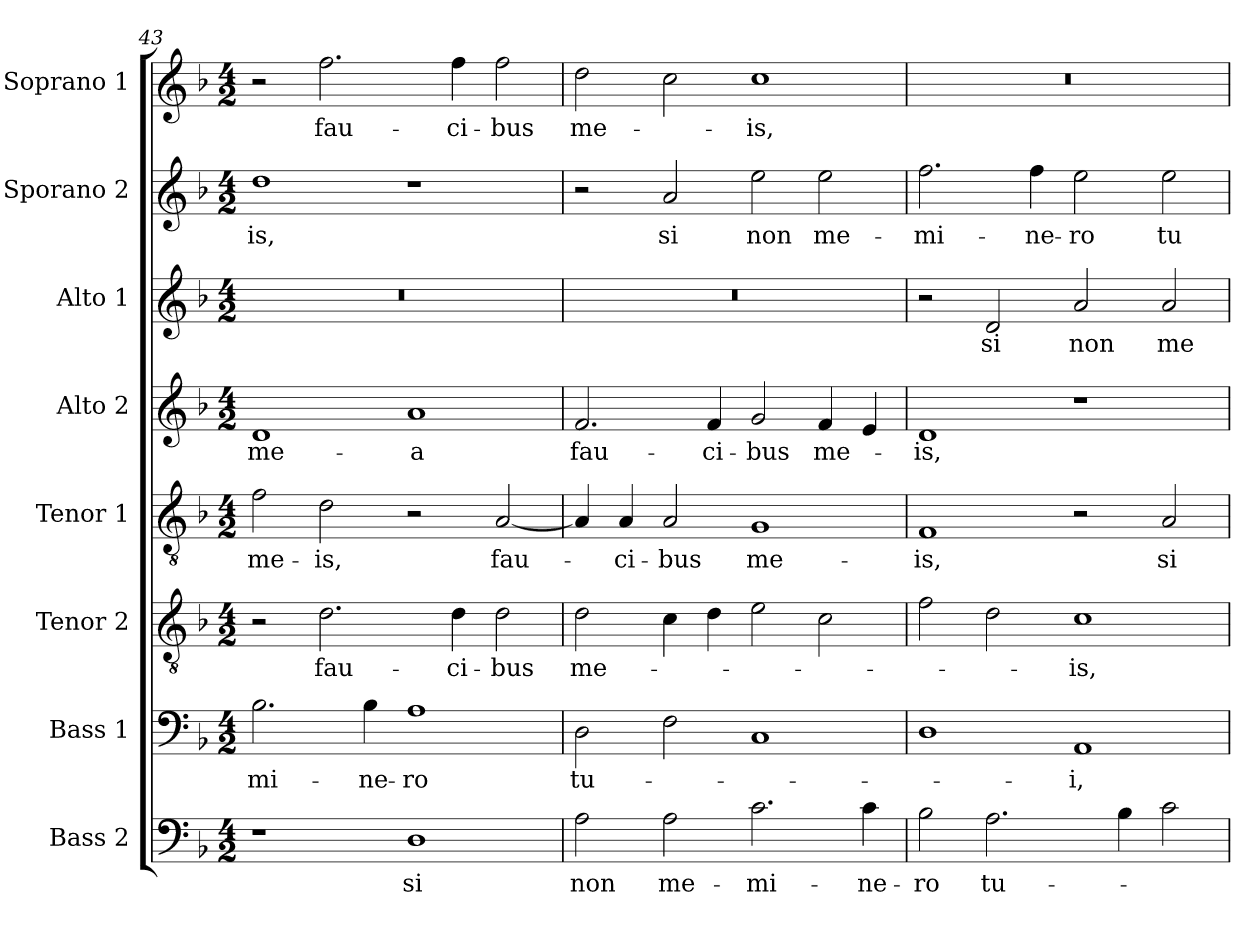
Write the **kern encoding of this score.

**kern	**text	**kern	**text	**kern	**text	**kern	**text	**kern	**text	**kern	**text	**kern	**text	**kern	**text
*part8	*part8	*part7	*part7	*part6	*part6	*part5	*part5	*part4	*part4	*part3	*part3	*part2	*part2	*part1	*part1
*staff8	*staff8	*staff7	*staff7	*staff6	*staff6	*staff5	*staff5	*staff4	*staff4	*staff3	*staff3	*staff2	*staff2	*staff1	*staff1
*I"Bass 2	*	*I"Bass 1	*	*I"Tenor 2	*	*I"Tenor 1	*	*I"Alto 2	*	*I"Alto 1	*	*I"Sporano 2	*	*I"Soprano 1	*
*I'B.	*	*I'B.	*	*I'T.	*	*I'T.	*	*I'A.	*	*I'A.	*	*I'S.	*	*I'S.	*
*clefF4	*	*clefF4	*	*clefGv2	*	*clefGv2	*	*clefG2	*	*clefG2	*	*clefG2	*	*clefG2	*
*	*	*	*	*ITrd7c12	*	*ITrd7c12	*	*	*	*	*	*	*	*	*
*k[b-]	*	*k[b-]	*	*k[b-]	*	*k[b-]	*	*k[b-]	*	*k[b-]	*	*k[b-]	*	*k[b-]	*
*F:	*	*F:	*	*F:	*	*F:	*	*F:	*	*F:	*	*F:	*	*F:	*
*M4/2	*	*M4/2	*	*M4/2	*	*M4/2	*	*M4/2	*	*M4/2	*	*M4/2	*	*M4/2	*
=43	=43	=43	=43	=43	=43	=43	=43	=43	=43	=43	=43	=43	=43	=43	=43
!	!	!	!LO:LY:b:color=#000000	!	!	!	!	!	!	!	!	!	!	!	!
!	!	!	!	!	!	!	!LO:LY:b:color=#000000	!	!	!	!	!	!	!	!
!	!	!	!	!	!	!	!	!	!LO:LY:b:color=#000000	!LO:N:vis=1	!	!	!	!	!
!	!	!	!	!	!	!	!	!	!	!	!	!	!LO:LY:b:color=#000000	!	!
1r	.	2.B-i\	-mi-	2r	.	2Fi\	me-	1di	me-	0r	.	1ddi	-is,	2r	.
!	!	!	!	!	!LO:LY:b:color=#000000	!	!	!	!	!	!	!	!	!	!
!	!	!	!	!	!	!	!LO:LY:b:color=#000000	!	!	!	!	!	!	!	!
!	!	!	!	!	!	!	!	!	!	!	!	!	!	!	!LO:LY:b:color=#000000
.	.	.	.	2.Di\	fau-	2Di\	-is,	.	.	.	.	.	.	2.ffi\	fau-
!	!	!	!LO:LY:b:color=#000000	!	!	!	!	!	!	!	!	!	!	!	!
.	.	4B-i\	-ne-	.	.	.	.	.	.	.	.	.	.	.	.
!	!LO:LY:b:color=#000000	!	!	!	!	!	!	!	!	!	!	!	!	!	!
!	!	!	!LO:LY:b:color=#000000	!	!	!	!	!	!	!	!	!	!	!	!
!	!	!	!	!	!	!	!	!	!LO:LY:b:color=#000000	!	!	!	!	!	!
1Di	si	1Ai	-ro	.	.	2r	.	1ai	-a	.	.	1r	.	.	.
!	!	!	!	!	!LO:LY:b:color=#000000	!	!	!	!	!	!	!	!	!	!
!	!	!	!	!	!	!	!	!	!	!	!	!	!	!	!LO:LY:b:color=#000000
.	.	.	.	4Di\	-ci-	.	.	.	.	.	.	.	.	4ffi\	-ci-
!	!	!	!	!	!LO:LY:b:color=#000000	!	!	!	!	!	!	!	!	!	!
!	!	!	!	!	!	!	!LO:LY:b:color=#000000	!	!	!	!	!	!	!	!
!	!	!	!	!	!	!	!	!	!	!	!	!	!	!	!LO:LY:b:color=#000000
.	.	.	.	2Di\	-bus	[<2AAi/	fau-	.	.	.	.	.	.	2ffi\	-bus
=44	=44	=44	=44	=44	=44	=44	=44	=44	=44	=44	=44	=44	=44	=44	=44
!	!LO:LY:b:color=#000000	!	!	!	!	!	!	!	!	!	!	!	!	!	!
!	!	!	!LO:LY:b:color=#000000	!	!	!	!	!	!	!	!	!	!	!	!
!	!	!	!	!	!LO:LY:b:color=#000000	!	!	!	!	!	!	!	!	!	!
!	!	!	!	!	!	!	!	!	!LO:LY:b:color=#000000	!LO:N:vis=1	!	!	!	!	!
!	!	!	!	!	!	!	!	!	!	!	!	!	!	!	!LO:LY:b:color=#000000
2Ai\	non	2Di\	tu-	2Di\	me-	4AAi/]	.	2.fi/	fau-	0r	.	2r	.	2ddi\	me-
!	!	!	!	!	!	!	!LO:LY:b:color=#000000	!	!	!	!	!	!	!	!
.	.	.	.	.	.	4AAi/	-ci-	.	.	.	.	.	.	.	.
!	!LO:LY:b:color=#000000	!	!	!	!	!	!	!	!	!	!	!	!	!	!
!	!	!	!	!	!	!	!LO:LY:b:color=#000000	!	!	!	!	!	!	!	!
!	!	!	!	!	!	!	!	!	!	!	!	!	!LO:LY:b:color=#000000	!	!
2Ai\	me-	2Fi\	.	4Ci\	.	2AAi/	-bus	.	.	.	.	2ai/	si	2cci\	.
!	!	!	!	!	!	!	!	!	!LO:LY:b:color=#000000	!	!	!	!	!	!
.	.	.	.	4Di\	.	.	.	4fi/	-ci-	.	.	.	.	.	.
!	!LO:LY:b:color=#000000	!	!	!	!	!	!	!	!	!	!	!	!	!	!
!	!	!	!	!	!	!	!LO:LY:b:color=#000000	!	!	!	!	!	!	!	!
!	!	!	!	!	!	!	!	!	!LO:LY:b:color=#000000	!	!	!	!	!	!
!	!	!	!	!	!	!	!	!	!	!	!	!	!LO:LY:b:color=#000000	!	!
!	!	!	!	!	!	!	!	!	!	!	!	!	!	!	!LO:LY:b:color=#000000
2.ci\	-mi-	1Ci	.	2Ei\	.	1GGi	me-	2gi/	-bus	.	.	2eei\	non	1cci	-is,
!	!	!	!	!	!	!	!	!	!LO:LY:b:color=#000000	!	!	!	!	!	!
!	!	!	!	!	!	!	!	!	!	!	!	!	!LO:LY:b:color=#000000	!	!
.	.	.	.	2Ci\	.	.	.	4fi/	me-	.	.	2eei\	me-	.	.
!	!LO:LY:b:color=#000000	!	!	!	!	!	!	!	!	!	!	!	!	!	!
4ci\	-ne-	.	.	.	.	.	.	4ei/	.	.	.	.	.	.	.
=45	=45	=45	=45	=45	=45	=45	=45	=45	=45	=45	=45	=45	=45	=45	=45
!	!LO:LY:b:color=#000000	!	!	!	!	!	!	!	!	!	!	!	!	!	!
!	!	!	!	!	!	!	!LO:LY:b:color=#000000	!	!	!	!	!	!	!	!
!	!	!	!	!	!	!	!	!	!LO:LY:b:color=#000000	!	!	!	!	!	!
!	!	!	!	!	!	!	!	!	!	!	!	!	!LO:LY:b:color=#000000	!LO:N:vis=1	!
2B-i\	-ro	1Di	.	2Fi\	.	1FFi	-is,	1di	-is,	2r	.	2.ffi\	-mi-	0r	.
!	!LO:LY:b:color=#000000	!	!	!	!	!	!	!	!	!	!	!	!	!	!
!	!	!	!	!	!	!	!	!	!	!	!LO:LY:b:color=#000000	!	!	!	!
2.Ai\	tu-	.	.	2Di\	.	.	.	.	.	2di/	si	.	.	.	.
!	!	!	!	!	!	!	!	!	!	!	!	!	!LO:LY:b:color=#000000	!	!
.	.	.	.	.	.	.	.	.	.	.	.	4ffi\	-ne-	.	.
!	!	!	!LO:LY:b:color=#000000	!	!	!	!	!	!	!	!	!	!	!	!
!	!	!	!	!	!LO:LY:b:color=#000000	!	!	!	!	!	!	!	!	!	!
!	!	!	!	!	!	!	!	!	!	!	!LO:LY:b:color=#000000	!	!	!	!
!	!	!	!	!	!	!	!	!	!	!	!	!	!LO:LY:b:color=#000000	!	!
.	.	1AAi	-i,	1Ci	-is,	2r	.	1r	.	2ai/	non	2eei\	-ro	.	.
4B-i\	.	.	.	.	.	.	.	.	.	.	.	.	.	.	.
!	!	!	!	!	!	!	!LO:LY:b:color=#000000	!	!	!	!	!	!	!	!
!	!	!	!	!	!	!	!	!	!	!	!LO:LY:b:color=#000000	!	!	!	!
!	!	!	!	!	!	!	!	!	!	!	!	!	!LO:LY:b:color=#000000	!	!
2ci\	.	.	.	.	.	2AAi/	si	.	.	2ai/	me-	2eei\	tu-	.	.
=	=	=	=	=	=	=	=	=	=	=	=	=	=	=	=
*-	*-	*-	*-	*-	*-	*-	*-	*-	*-	*-	*-	*-	*-	*-	*-
